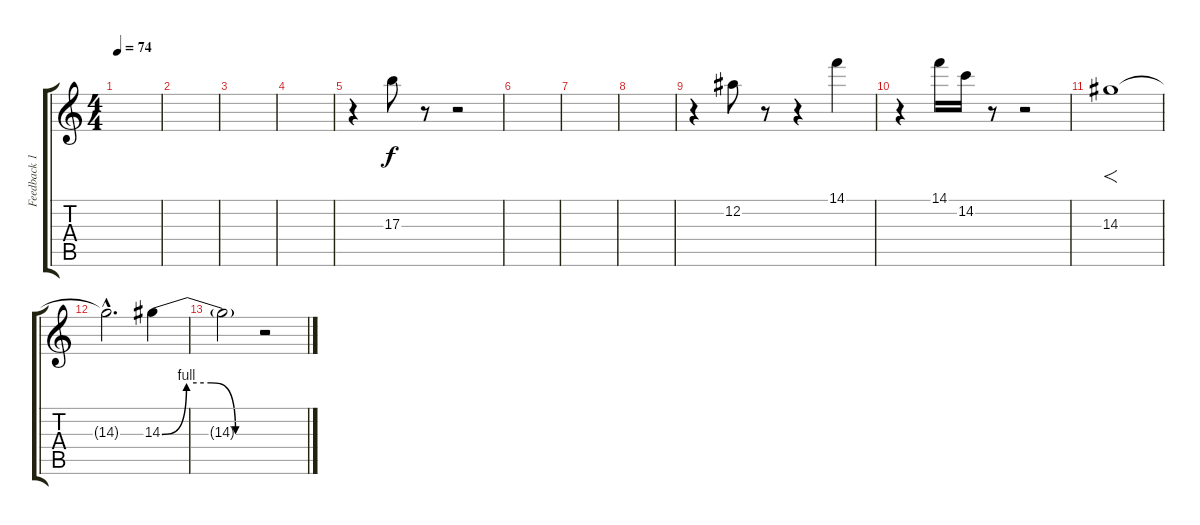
\track ("Feedback 1" "Feedback 1") {instrument distortionguitar}
\staff {score tabs}
\tuning (Eb4 Bb3 Gb3 Db3 Ab2 Eb2) {hide}
\ts (4 4)
\tempo 74
\clef g2
\ks c
|
|
|
|
r.4 17.3.8 r.8 r.2 |
|
|
|
r.4 12.2.8 r.8 r.4 14.1.4 |
r.4 14.1.16 14.2.16 r.8 r.2 |
14.3.1{f} |
14.3{hac t}.2{d volume 2} 14.3{be (custom 0 0 15 4 30 4 45 0 60 0)}.4 |
14.3{t}.2 r.2
